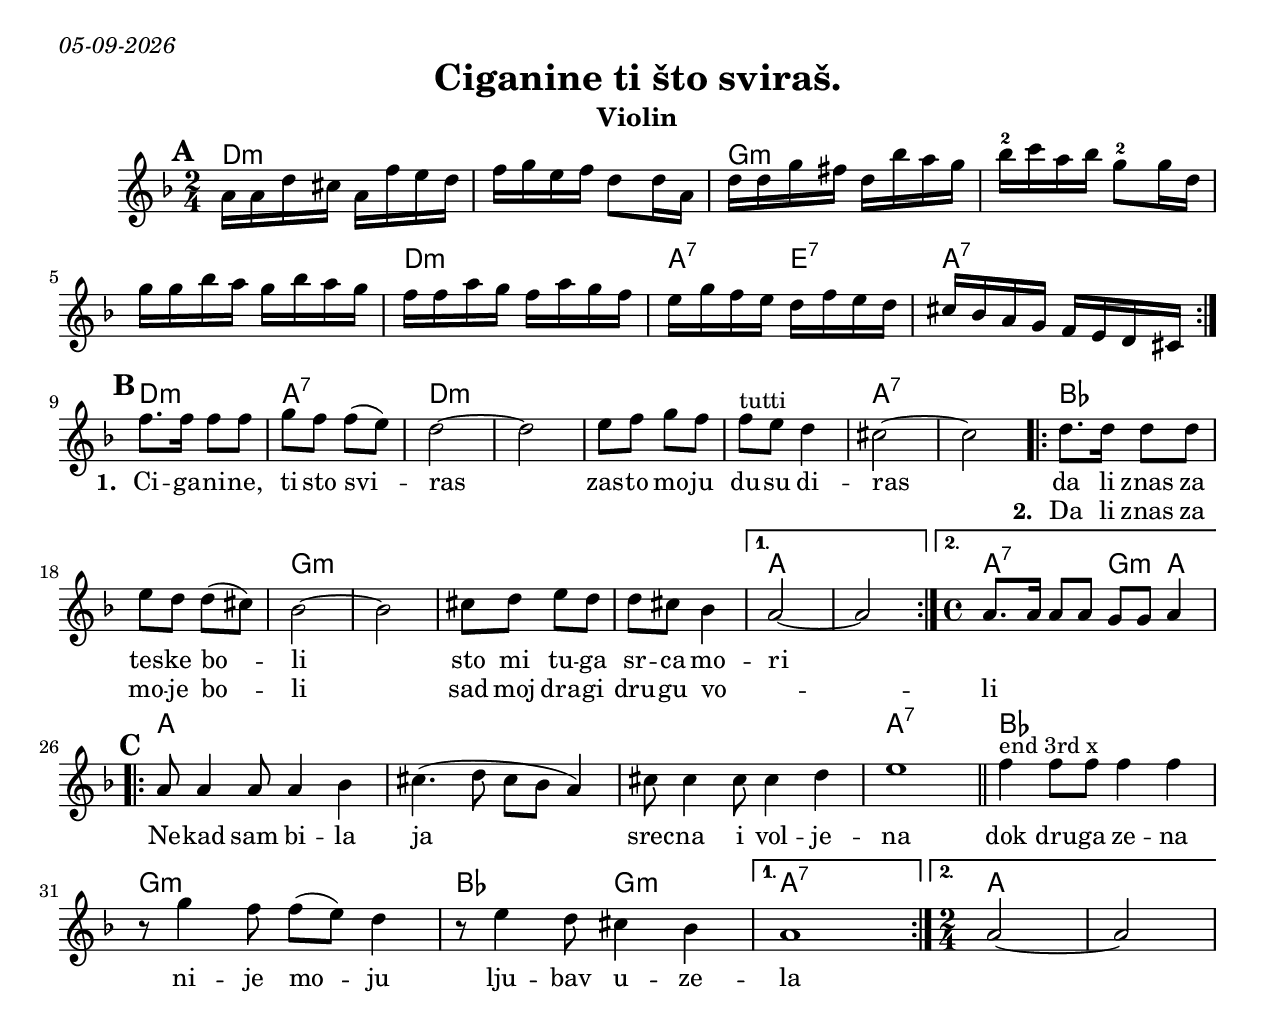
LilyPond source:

\version "2.18.0"
\include "english.ly"
%\pointAndClickOff
\paper{
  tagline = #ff
  print-all-headers = ##t
  #(set-paper-size "letter")
}
date = #(strftime "%d-%m-%Y" (localtime (current-time)))

\markup{ \italic{ \date }  }

%\markup{ Got something to say? }

global = {
  \clef treble
  \key a \minor
  \time 2/4
  \set Score.markFormatter = #format-mark-box-alphabet
}

%#################################### Melody ########################
%melody =  \transpose c d \relative c' {  %transpose for clarinet
melody = \relative c' {
  \global
  %\partial 16*3 a16 d f   %lead in notes

  \repeat volta 2{
   \mark \default
   e16 e a gs e c' b a
   c16 d b c a8 a16 e
   a16 a d cs a f' e d
   f16-2 g e f d8-2 d16 a

   d16 d f e d f e d
   c16 c e d c e d c
   b16 d c b a c b a
    gs16 f e d c b a gs

  }

  \break
 %{
 \alternative {
    {b16e c b a c b a
    gs16 f e d c b a gs}

    {b'16 d c8 b16 a d c
    b8 e, fs gs}
  }
 %}
  %\bar"||"
  %\repeat volta 2{
   \mark \default

   c'8. c16 c8 c
   d8 c c(b)
   a2~
   a2

   b8 c d c
   c8^tutti b a4
   gs2~
   gs2

   \repeat volta 2{

   %\bar"||"
   a8. a16 a8 a
   b8 a a (gs)
   f2~
   f2
   gs8 a b a
   a8 gs f4

  }
   \alternative {
     {  e2~
   e2}
     {\time 4/4

      e8. e16 e8 e d d e4 }
   }

   \break
   \repeat volta 2{
   \mark \default
   e8 e4 e8 e4 f
   gs4.( a8 gs f e4)
   gs8 gs4 gs8 gs4 a4
   b1

   \bar"||"   c4^\markup{ end 3rd x } c8  c8 c4 c
   r8 d4 c8 c(b) a4|
   r8 b4 a8 gs4 f
   }

   \alternative{
   {e1}
   {\time 2/4 e2~
   e2}
   }

}
%################################# Lyrics #####################
\addlyrics{
\repeat unfold 62 {\skip 2}
\set stanza = #"1. "
Ci -- ga -- ni -- ne, ti sto svi -- ras
zas -- to mo -- ju du -- su di -- ras
da li znas za tes -- ke bo -- li
sto mi tu -- ga sr -- ca mo -- ri
%da li znas za moje bo -- li
%sad moj dragi drugu vo -- li

\repeat unfold 7 {\skip 2}
Ne -- kad sam bi -- la ja
srec -- na i vol -- je -- na
dok dru -- ga ze -- na
ni -- je mo -- ju lju -- bav u -- ze -- la
}

\addlyrics{
\repeat unfold 78 {\skip 2}
\set stanza = #"2. "
 Da li znas za mo -- je bo -- li
 sad moj dra -- gi dru -- gu vo -- _ li
}
%################################# Chords #######################
harmonies = \chordmode {
  a2*2:m
  d2*3:m
  a2:m
  e4:7 b4:7
  e2:7
  %e4:7 b4:7
  %e2:7
  %B
  a2:m
  e2:7
  a2*4:m
  e2*2:7
  %dbl bar
  f2*2
  d2*4:m
  e2*2
  %time change
  e2:7 d4:m e4
  %c
  e1*3
  e1:7
  f1
  d1:m %a2:m
  f2 d2:m
  e1:7
  e2*2



}

\score {
  <<
    \new ChordNames {
      \set chordChanges = ##f
      \transpose a d \harmonies
    }
    \new Staff   \transpose a d' \melody
  >>
  \header{
    title= "Ciganine ti što sviraš."
    subtitle=""
    composer= ""
    instrument = "Violin"
    arranger= ""
  }
  \midi{\tempo 4 = 120}
  \layout{indent = 1.0\cm}
}
%{
% more verses:
\markup{}
\markup {
  \fill-line {
    \hspace #0.1 % distance from left margin
    \column {
      \line { "1."
	\column {
	  ""
	}
      }
      \hspace #0.2 % vertical distance between verses
      \line { "2."
	\column {
	 ""
	}
      }
    }
    \hspace #0.1  % horiz. distance between columns
    \column {
      \line { "3."
	\column {
	  ""
	}
      }
      \hspace #0.2 % distance between verses
      \line { "4."
	\column {
	 ""
	}
      }
    }
    \hspace #0.1 % distance to right margin
  }
}

%}
%{
Ciganine, ti sto sviras
zasto moju dusu diras
da li znas za teske boli
sto mi tuga srca mori
da li znas za moje boli
sad moj dragi drugu voli

Ref.
Nekad sam bila ja
srecna i voljena
dok druga zena
nije moju ljubav uzela

Druga ga miluje
on za njom luduje
a moje srce usamljeno
za njim boluje

Nekada smo sretni bili
nasu ljubav nismo krili
mislila sam, dani srece
da nikada proci nece

Ref.

Ciganine, sviraj, sviraj
pesmom moju dusu diraj
nek’ mi tvoja pesma kaze
kad’ me ljubi sto me laze
%}